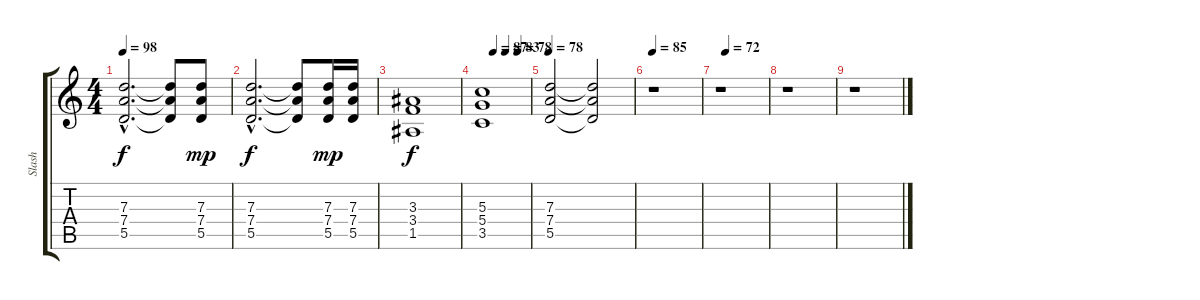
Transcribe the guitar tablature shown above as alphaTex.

\track ("Slash" "Slash") {instrument acousticguitarsteel}
\staff {score tabs}
\tuning (E4 B3 G3 D3 A2 E2) {hide}
\ts (4 4)
\tempo 98
\clef g2
\ks c
(7.3{hac} 7.4{hac} 5.5{hac}).2{d dy f} (7.3{t} 7.4{t} 5.5{t}).8 (7.3 7.4 5.5).8{dy mp} |
(7.3{hac} 7.4{hac} 5.5{hac}).2{d dy f} (7.3{t} 7.4{t} 5.5{t}).8 (7.3 7.4 5.5).16{dy mp} (7.3 7.4 5.5).16 |
(3.3 3.4 1.5).1{dy f volume 12 instrument distortionguitar} |
\tempo (87 0.25)
\tempo (83 0.5)
\tempo (78 0.75)
(5.3 5.4 3.5).1 |
\tempo 78
(7.3 7.4 5.5).2 (7.3{t} 7.4{t} 5.5{t}).2{volume 10} |
\tempo 85
r.1 |
\tempo (72 0.125)
r.1 |
r.1 |
r.1
